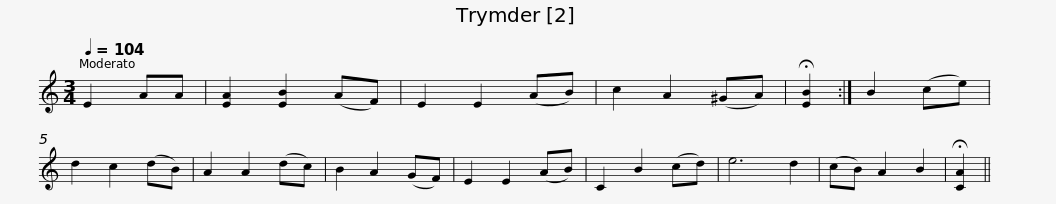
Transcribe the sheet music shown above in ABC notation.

X:1
L:1/8
Q:1/4=104
M:3/4
I:linebreak $
K:C
V:1 treble
V:1
 E2 AA | [EA]2 [EB]2 (AF) | E2 E2 (AB) | c2 A2 (^GA) | !fermata![EB]2 :| %5
 B2 (ce) | d2 c2 (dB) | A2 A2 (dc) | B2 A2 (GF) | E2 E2 (AB) | %10
 C2 B2 (cd) |$ e6 d2 | (cB) A2 B2 | !fermata![CA]2 || %14
